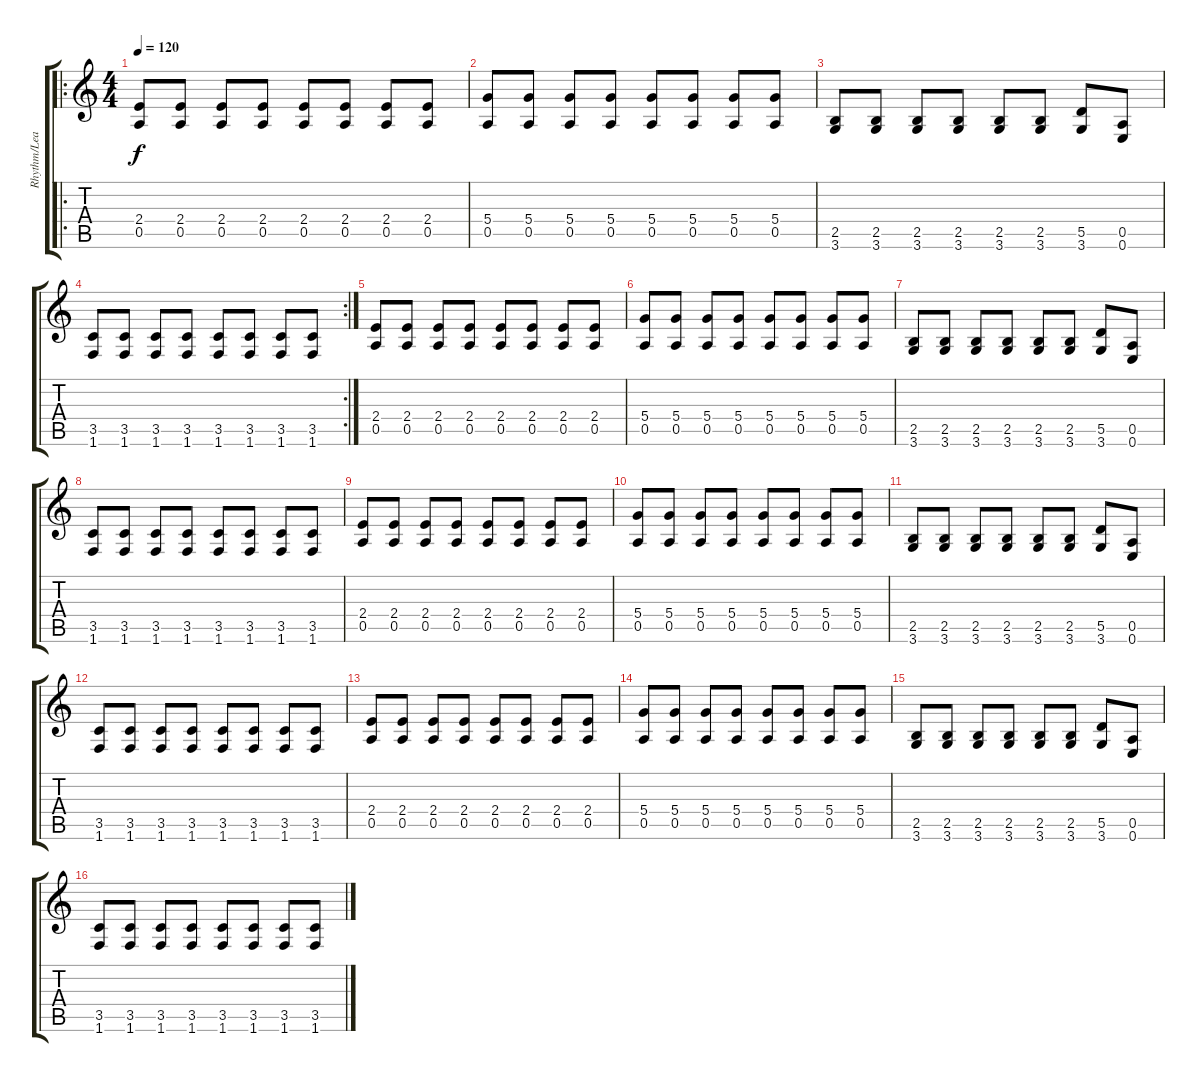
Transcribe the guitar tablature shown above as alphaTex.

\track ("Rhythm/Lead" "Rhythm/Lea") {instrument distortionguitar}
\staff {score tabs}
\tuning (E4 B3 G3 D3 A2 E2) {hide}
\ro
\ts (4 4)
\tempo 120
\clef g2
\ks c
(2.4 0.5).8{dy f} (2.4 0.5).8 (2.4 0.5).8 (2.4 0.5).8 (2.4 0.5).8 (2.4 0.5).8 (2.4 0.5).8 (2.4 0.5).8 |
(5.4 0.5).8 (5.4 0.5).8 (5.4 0.5).8 (5.4 0.5).8 (5.4 0.5).8 (5.4 0.5).8 (5.4 0.5).8 (5.4 0.5).8 |
(2.5 3.6).8 (2.5 3.6).8 (2.5 3.6).8 (2.5 3.6).8 (2.5 3.6).8 (2.5 3.6).8 (5.5 3.6).8 (0.5 0.6).8 |
\rc 2
(3.5 1.6).8 (3.5 1.6).8 (3.5 1.6).8 (3.5 1.6).8 (3.5 1.6).8 (3.5 1.6).8 (3.5 1.6).8 (3.5 1.6).8 |
(2.4 0.5).8 (2.4 0.5).8 (2.4 0.5).8 (2.4 0.5).8 (2.4 0.5).8 (2.4 0.5).8 (2.4 0.5).8 (2.4 0.5).8 |
(5.4 0.5).8 (5.4 0.5).8 (5.4 0.5).8 (5.4 0.5).8 (5.4 0.5).8 (5.4 0.5).8 (5.4 0.5).8 (5.4 0.5).8 |
(2.5 3.6).8 (2.5 3.6).8 (2.5 3.6).8 (2.5 3.6).8 (2.5 3.6).8 (2.5 3.6).8 (5.5 3.6).8 (0.5 0.6).8 |
(3.5 1.6).8 (3.5 1.6).8 (3.5 1.6).8 (3.5 1.6).8 (3.5 1.6).8 (3.5 1.6).8 (3.5 1.6).8 (3.5 1.6).8 |
(2.4 0.5).8 (2.4 0.5).8 (2.4 0.5).8 (2.4 0.5).8 (2.4 0.5).8 (2.4 0.5).8 (2.4 0.5).8 (2.4 0.5).8 |
(5.4 0.5).8 (5.4 0.5).8 (5.4 0.5).8 (5.4 0.5).8 (5.4 0.5).8 (5.4 0.5).8 (5.4 0.5).8 (5.4 0.5).8 |
(2.5 3.6).8 (2.5 3.6).8 (2.5 3.6).8 (2.5 3.6).8 (2.5 3.6).8 (2.5 3.6).8 (5.5 3.6).8 (0.5 0.6).8 |
(3.5 1.6).8 (3.5 1.6).8 (3.5 1.6).8 (3.5 1.6).8 (3.5 1.6).8 (3.5 1.6).8 (3.5 1.6).8 (3.5 1.6).8 |
(2.4 0.5).8 (2.4 0.5).8 (2.4 0.5).8 (2.4 0.5).8 (2.4 0.5).8 (2.4 0.5).8 (2.4 0.5).8 (2.4 0.5).8 |
(5.4 0.5).8 (5.4 0.5).8 (5.4 0.5).8 (5.4 0.5).8 (5.4 0.5).8 (5.4 0.5).8 (5.4 0.5).8 (5.4 0.5).8 |
(2.5 3.6).8 (2.5 3.6).8 (2.5 3.6).8 (2.5 3.6).8 (2.5 3.6).8 (2.5 3.6).8 (5.5 3.6).8 (0.5 0.6).8 |
(3.5 1.6).8 (3.5 1.6).8 (3.5 1.6).8 (3.5 1.6).8 (3.5 1.6).8 (3.5 1.6).8 (3.5 1.6).8 (3.5 1.6).8
